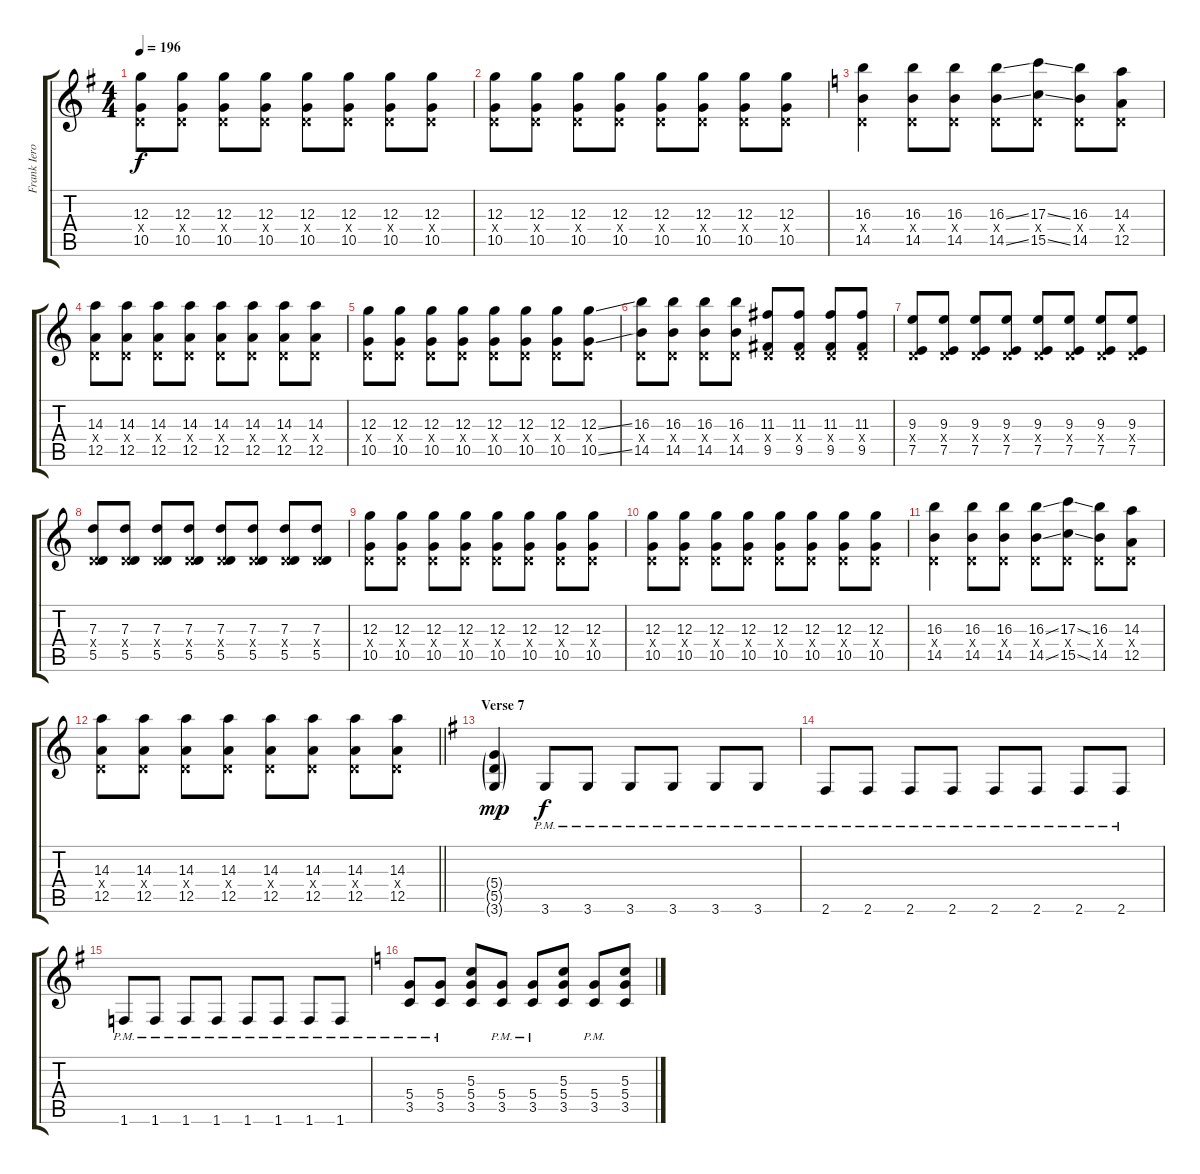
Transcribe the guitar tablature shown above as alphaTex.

\track ("Frank Iero Guitarra 2" "Frank Iero") {instrument distortionguitar}
\staff {score tabs}
\tuning (E4 B3 G3 D3 A2 E2) {hide}
\ts (4 4)
\tempo 196
\clef g2
\ks eminor
(12.3 0.4{x} 10.5).8{dy f} (12.3 0.4{x} 10.5).8 (12.3 0.4{x} 10.5).8 (12.3 0.4{x} 10.5).8 (12.3 0.4{x} 10.5).8 (12.3 0.4{x} 10.5).8 (12.3 0.4{x} 10.5).8 (12.3 0.4{x} 10.5).8 |
(12.3 0.4{x} 10.5).8 (12.3 0.4{x} 10.5).8 (12.3 0.4{x} 10.5).8 (12.3 0.4{x} 10.5).8 (12.3 0.4{x} 10.5).8 (12.3 0.4{x} 10.5).8 (12.3 0.4{x} 10.5).8 (12.3 0.4{x} 10.5).8 |
\ks c
(16.3 0.4{x} 14.5).4 (16.3 0.4{x} 14.5).8 (16.3 0.4{x} 14.5).8 (16.3{ss} 0.4{x} 14.5{ss}).8 (17.3{ss} 0.4{x} 15.5{ss}).8 (16.3 0.4{x} 14.5).8 (14.3 0.4{x} 12.5).8 |
(14.3 0.4{x} 12.5).8 (14.3 0.4{x} 12.5).8 (14.3 0.4{x} 12.5).8 (14.3 0.4{x} 12.5).8 (14.3 0.4{x} 12.5).8 (14.3 0.4{x} 12.5).8 (14.3 0.4{x} 12.5).8 (14.3 0.4{x} 12.5).8 |
(12.3 0.4{x} 10.5).8 (12.3 0.4{x} 10.5).8 (12.3 0.4{x} 10.5).8 (12.3 0.4{x} 10.5).8 (12.3 0.4{x} 10.5).8 (12.3 0.4{x} 10.5).8 (12.3 0.4{x} 10.5).8 (12.3{ss} 0.4{x} 10.5{ss}).8 |
(16.3 0.4{x} 14.5).8 (16.3 0.4{x} 14.5).8 (16.3 0.4{x} 14.5).8 (16.3 0.4{x} 14.5).8 (11.3 0.4{x} 9.5).8 (11.3 0.4{x} 9.5).8 (11.3 0.4{x} 9.5).8 (11.3 0.4{x} 9.5).8 |
(9.3 0.4{x} 7.5).8 (9.3 0.4{x} 7.5).8 (9.3 0.4{x} 7.5).8 (9.3 0.4{x} 7.5).8 (9.3 0.4{x} 7.5).8 (9.3 0.4{x} 7.5).8 (9.3 0.4{x} 7.5).8 (9.3 0.4{x} 7.5).8 |
(7.3 0.4{x} 5.5).8 (7.3 0.4{x} 5.5).8 (7.3 0.4{x} 5.5).8 (7.3 0.4{x} 5.5).8 (7.3 0.4{x} 5.5).8 (7.3 0.4{x} 5.5).8 (7.3 0.4{x} 5.5).8 (7.3 0.4{x} 5.5).8 |
(12.3 0.4{x} 10.5).8 (12.3 0.4{x} 10.5).8 (12.3 0.4{x} 10.5).8 (12.3 0.4{x} 10.5).8 (12.3 0.4{x} 10.5).8 (12.3 0.4{x} 10.5).8 (12.3 0.4{x} 10.5).8 (12.3 0.4{x} 10.5).8 |
(12.3 0.4{x} 10.5).8 (12.3 0.4{x} 10.5).8 (12.3 0.4{x} 10.5).8 (12.3 0.4{x} 10.5).8 (12.3 0.4{x} 10.5).8 (12.3 0.4{x} 10.5).8 (12.3 0.4{x} 10.5).8 (12.3 0.4{x} 10.5).8 |
(16.3 0.4{x} 14.5).4 (16.3 0.4{x} 14.5).8 (16.3 0.4{x} 14.5).8 (16.3{ss} 0.4{x} 14.5{ss}).8 (17.3{ss} 0.4{x} 15.5{ss}).8 (16.3 0.4{x} 14.5).8 (14.3 0.4{x} 12.5).8 |
\barLineRight lightlight
(14.3 0.4{x} 12.5).8 (14.3 0.4{x} 12.5).8 (14.3 0.4{x} 12.5).8 (14.3 0.4{x} 12.5).8 (14.3 0.4{x} 12.5).8 (14.3 0.4{x} 12.5).8 (14.3 0.4{x} 12.5).8 (14.3 0.4{x} 12.5).8 |
\section ("" "Verse 7")
\ks eminor
(5.4{g} 5.5{g} 3.6{g}).4{dy mp} 3.6{pm}.8{dy f} 3.6{pm}.8 3.6{pm}.8 3.6{pm}.8 3.6{pm}.8 3.6{pm}.8 |
2.6{pm}.8 2.6{pm}.8 2.6{pm}.8 2.6{pm}.8 2.6{pm}.8 2.6{pm}.8 2.6{pm}.8 2.6{pm}.8 |
1.6{pm}.8 1.6{pm}.8 1.6{pm}.8 1.6{pm}.8 1.6{pm}.8 1.6{pm}.8 1.6{pm}.8 1.6{pm}.8 |
\ks c
(5.4{pm} 3.5{pm}).8 (5.4{pm} 3.5{pm}).8 (5.3 5.4 3.5).8 (5.4{pm} 3.5{pm}).8 (5.4{pm} 3.5{pm}).8 (5.3 5.4 3.5).8 (5.4{pm} 3.5{pm}).8 (5.3 5.4 3.5).8
